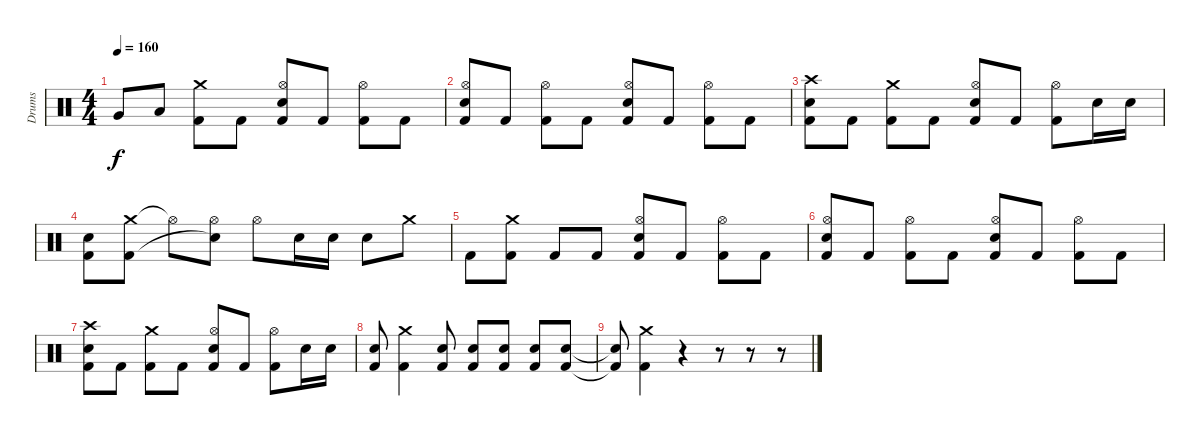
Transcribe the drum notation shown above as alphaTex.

\track ("Drums" "Drums") {instrument percussion}
\staff {score}
\articulation defaults
\ts (4 4)
\tempo 160
\clef neutral
\ks c "Very Low Tom (hit)".8{dy f} "Low Floor Tom (hit)".8
("Crash medium (hit)" "Kick (hit) 2").8 "Kick (hit) 2".8 ("Hi-Hat (open)" "Snare (hit) 2" "Kick (hit) 2").8 "Kick (hit) 2".8 ("Hi-Hat (open)" "Kick (hit) 2").8 "Kick (hit) 2".8 |
("Hi-Hat (open)" "Snare (hit) 2" "Kick (hit) 2").8 "Kick (hit) 2".8 ("Hi-Hat (open)" "Kick (hit) 2").8 "Kick (hit) 2".8 ("Hi-Hat (open)" "Snare (hit) 2" "Kick (hit) 2").8 "Kick (hit) 2".8 ("Hi-Hat (open)" "Kick (hit) 2").8 "Kick (hit) 2".8 |
("Crash high (hit)" "Snare (hit) 2" "Kick (hit) 2").8 "Kick (hit) 2".8 ("Crash medium (hit)" "Kick (hit) 2").8 "Kick (hit) 2".8 ("Hi-Hat (open)" "Snare (hit) 2" "Kick (hit) 2").8 "Kick (hit) 2".8 ("Hi-Hat (open)" "Kick (hit) 2").8 "Snare (hit) 2".16 "Snare (hit) 2".16 |
("Snare (hit) 2" "Kick (hit) 2").8 ("Crash medium (hit)" "Kick (hit) 2").8 "Hi-Hat (open)"{t}.8 ("Hi-Hat (open)" "Snare (hit)"{t}).8 "Hi-Hat (open)".8 "Snare (hit) 2".16 "Snare (hit) 2".16 "Snare (hit) 2".8 "Crash medium (hit)".8 |
"Kick (hit) 2".8 ("Crash medium (hit)" "Kick (hit) 2").8 "Kick (hit) 2".8 "Kick (hit) 2".8 ("Hi-Hat (open)" "Snare (hit) 2" "Kick (hit) 2").8 "Kick (hit) 2".8 ("Hi-Hat (open)" "Kick (hit) 2").8 "Kick (hit) 2".8 |
("Hi-Hat (open)" "Snare (hit) 2" "Kick (hit) 2").8 "Kick (hit) 2".8 ("Hi-Hat (open)" "Kick (hit) 2").8 "Kick (hit) 2".8 ("Hi-Hat (open)" "Snare (hit) 2" "Kick (hit) 2").8 "Kick (hit) 2".8 ("Hi-Hat (open)" "Kick (hit) 2").8 "Kick (hit) 2".8 |
("Crash high (hit)" "Snare (hit) 2" "Kick (hit) 2").8 "Kick (hit) 2".8 ("Crash medium (hit)" "Kick (hit) 2").8 "Kick (hit) 2".8 ("Hi-Hat (open)" "Snare (hit) 2" "Kick (hit) 2").8 "Kick (hit) 2".8 ("Hi-Hat (open)" "Kick (hit) 2").8 "Snare (hit) 2".16 "Snare (hit) 2".16 |
("Snare (hit) 2" "Kick (hit) 2").8 ("Crash medium (hit)" "Kick (hit) 2").4 ("Snare (hit) 2" "Kick (hit) 2").8 ("Snare (hit) 2" "Kick (hit) 2").8 ("Snare (hit) 2" "Kick (hit) 2").8 ("Snare (hit) 2" "Kick (hit) 2").8 ("Snare (hit) 2" "Kick (hit) 2").8 |
("Snare (hit) 2"{t} "Kick (hit) 2"{t}).8 ("Crash medium (hit)" "Kick (hit) 2").4 r.4 r.8 r.8 r.8
